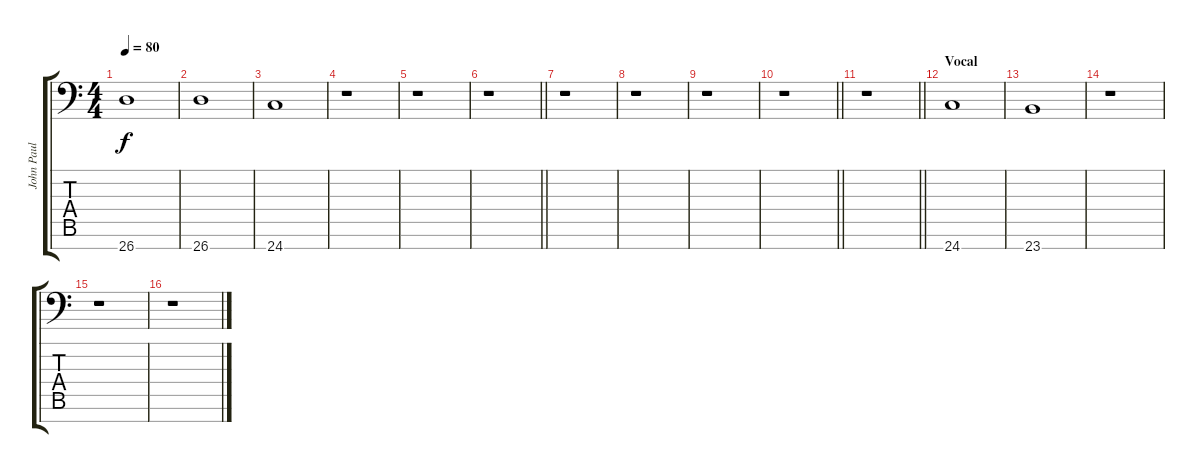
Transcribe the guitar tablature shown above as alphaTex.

\track ("John Paul Jones (Organ 2)" "John Paul ") {instrument drawbarorgan}
\staff {score tabs}
\tuning (E4 B3 G3 D3 A2 E2 C-1) {hide}
\ts (4 4)
\tempo 80
\clef f4
\ks c
26.7.1{dy f} |
26.7.1 |
24.7.1 |
r.1 |
r.1 |
\barLineRight lightlight
r.1 |
r.1 |
r.1 |
r.1 |
\barLineRight lightlight
r.1 |
\barLineRight lightlight
r.1 |
\section ("" "Vocal")
24.7.1 |
23.7.1 |
r.1 |
r.1 |
r.1
